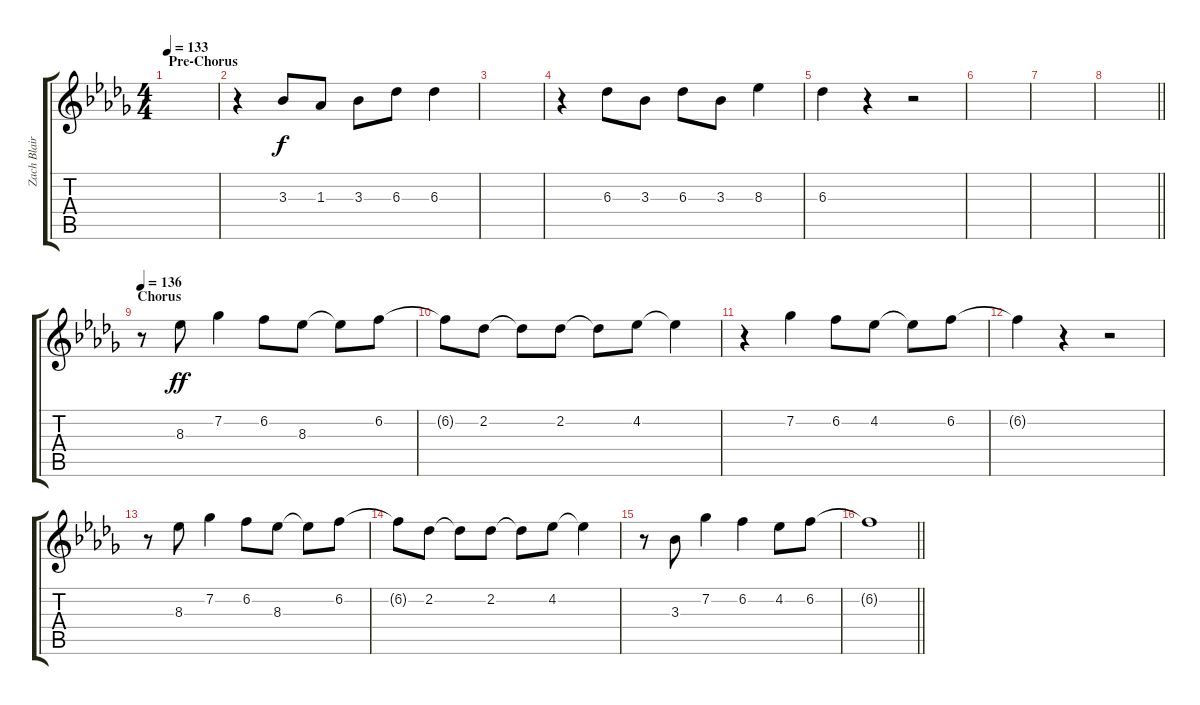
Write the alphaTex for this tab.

\track ("Zach Blair - Vocals" "Zach Blair") {instrument distortionguitar}
\staff {score tabs}
\tuning (E4 B3 G3 D3 A2 E2) {hide}
\ts (4 4)
\section ("" "Pre-Chorus")
\tempo 133
\clef g2
\ks db
|
r.4 3.3.8{dy f} 1.3.8 3.3.8 6.3.8 6.3.4 |
|
r.4 6.3.8 3.3.8 6.3.8 3.3.8 8.3.4 |
6.3.4 r.4 r.2 |
|
|
\barLineRight lightlight
|
\section ("" "Chorus")
\tempo 136
r.8 8.3.8{dy ff} 7.2.4 6.2.8 8.3.8 8.3{t}.8 6.2.8 |
6.2{t}.8 2.2.8 2.2{t}.8 2.2.8 2.2{t}.8 4.2.8 4.2{t}.4 |
r.4 7.2.4 6.2.8 4.2.8 4.2{t}.8 6.2.8 |
6.2{t}.4 r.4 r.2 |
r.8 8.3.8 7.2.4 6.2.8 8.3.8 8.3{t}.8 6.2.8 |
6.2{t}.8 2.2.8 2.2{t}.8 2.2.8 2.2{t}.8 4.2.8 4.2{t}.4 |
r.8 3.3.8 7.2.4 6.2.4 4.2.8 6.2.8 |
\barLineRight lightlight
6.2{t}.1
